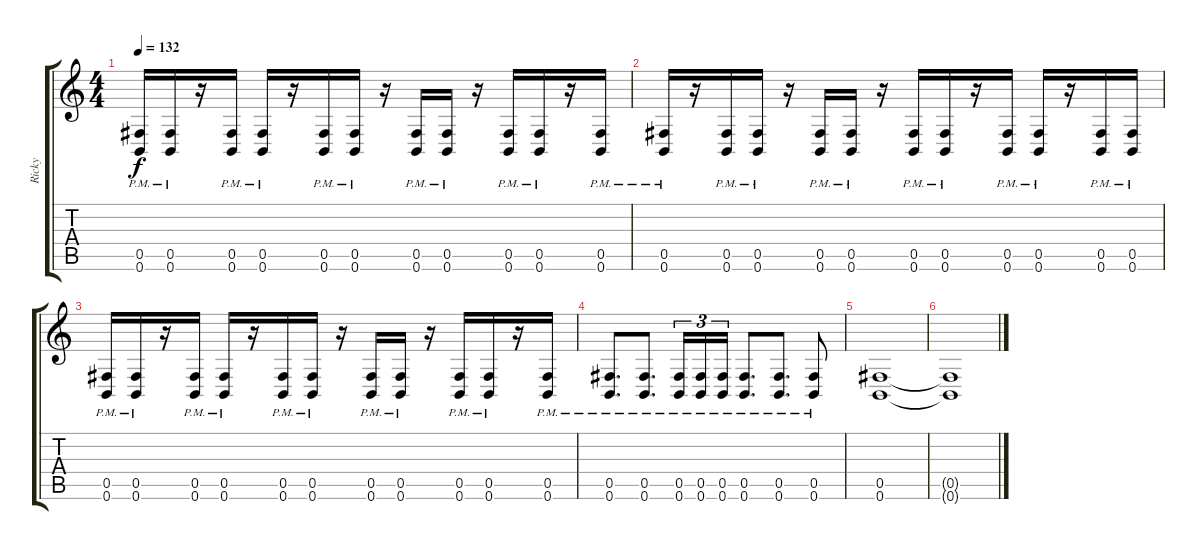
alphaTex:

\track ("Ricky " "Ricky ") {instrument distortionguitar}
\staff {score tabs}
\tuning (Db4 Ab3 E3 B2 Gb2 B1) {hide}
\ts (4 4)
\tempo 132
\clef g2
\ks c
(0.5{pm} 0.6{pm}).16{dy f} (0.5{pm} 0.6{pm}).16 r.16 (0.5{pm} 0.6{pm}).16 (0.5{pm} 0.6{pm}).16 r.16 (0.5{pm} 0.6{pm}).16 (0.5{pm} 0.6{pm}).16 r.16 (0.5{pm} 0.6{pm}).16 (0.5{pm} 0.6{pm}).16 r.16 (0.5{pm} 0.6{pm}).16 (0.5{pm} 0.6{pm}).16 r.16 (0.5{pm} 0.6{pm}).16 |
(0.5{pm} 0.6{pm}).16 r.16 (0.5{pm} 0.6{pm}).16 (0.5{pm} 0.6{pm}).16 r.16 (0.5{pm} 0.6{pm}).16 (0.5{pm} 0.6{pm}).16 r.16 (0.5{pm} 0.6{pm}).16 (0.5{pm} 0.6{pm}).16 r.16 (0.5{pm} 0.6{pm}).16 (0.5{pm} 0.6{pm}).16 r.16 (0.5{pm} 0.6{pm}).16 (0.5{pm} 0.6{pm}).16 |
(0.5{pm} 0.6{pm}).16 (0.5{pm} 0.6{pm}).16 r.16 (0.5{pm} 0.6{pm}).16 (0.5{pm} 0.6{pm}).16 r.16 (0.5{pm} 0.6{pm}).16 (0.5{pm} 0.6{pm}).16 r.16 (0.5{pm} 0.6{pm}).16 (0.5{pm} 0.6{pm}).16 r.16 (0.5{pm} 0.6{pm}).16 (0.5{pm} 0.6{pm}).16 r.16 (0.5{pm} 0.6{pm}).16 |
(0.5{pm} 0.6{pm}).8{d} (0.5{pm} 0.6{pm}).8{d} (0.5{pm} 0.6{pm}).16{tu (3 2)} (0.5{pm} 0.6{pm}).16{tu (3 2)} (0.5{pm} 0.6{pm}).16{tu (3 2)} (0.5{pm} 0.6{pm}).8{d} (0.5{pm} 0.6{pm}).8{d} (0.5{pm} 0.6{pm}).8 |
(0.5 0.6).1 |
(0.5{t} 0.6{t}).1
